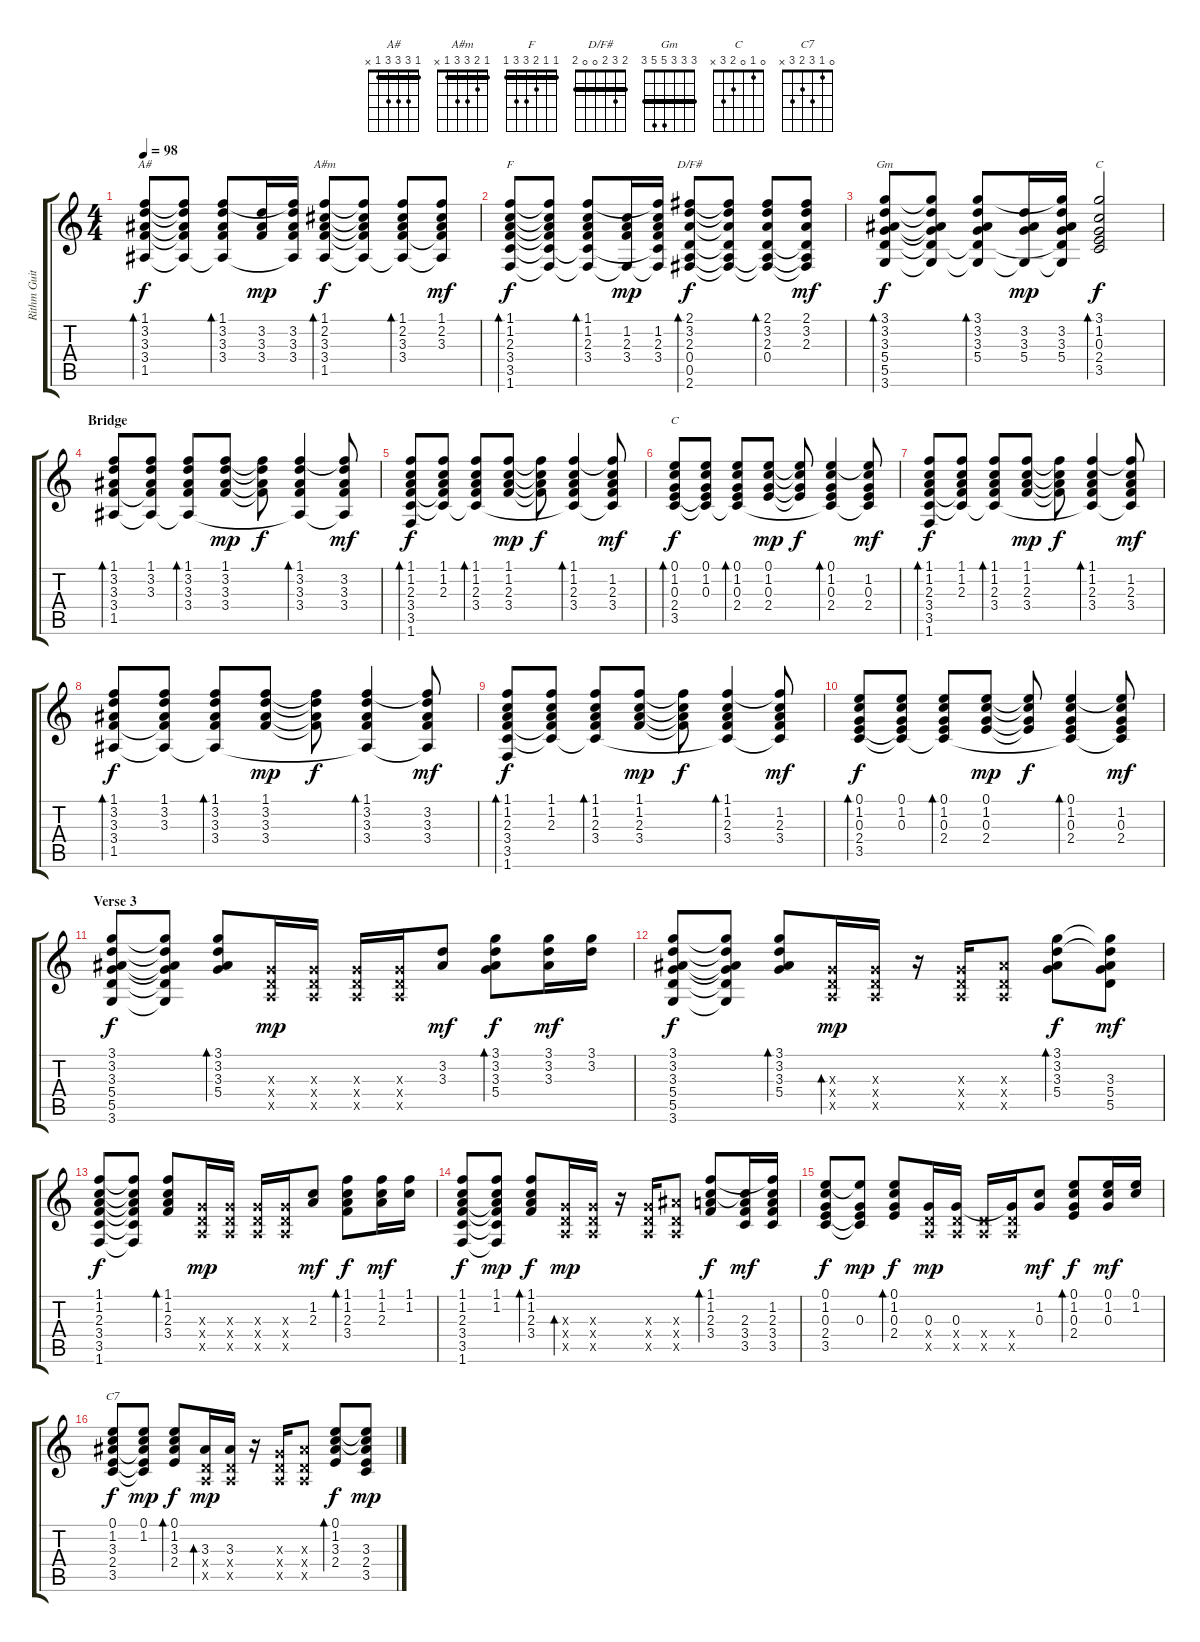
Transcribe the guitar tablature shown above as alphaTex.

\track ("Rithm Guitar (Steel)" "Rithm Guit") {instrument acousticguitarsteel}
\staff {score tabs}
\tuning (E4 B3 G3 D3 A2 E2) {hide}
\chord ("A#" 1 3 3 3 1 x) {barre 1}
\chord ("A#m" 1 2 3 3 1 x) {barre 1}
\chord ("F" 1 1 2 3 3 1) {barre 1}
\chord ("D/F#" 2 3 2 0 0 2) {barre 2}
\chord ("Gm" 3 3 3 5 5 3) {barre 3}
\chord ("C" 3 1 0 2 3 x)
\chord ("C" 0 1 0 2 3 x)
\chord ("C7" 0 1 3 2 3 x)
\ts (4 4)
\tempo 98
\clef g2
\ks c
(1.1 3.2 3.3 3.4 1.5).8{bd 60 ch "A#" dy f} (1.1{t} 3.2{t} 3.3{t} 3.4{t} 1.5{t}).8 (1.1 3.2 3.3 3.4 1.5{t}).8{bd 30} (3.2 3.3 3.4).16{dy mp} (1.1{t} 3.2 3.3 3.4 1.5{t}).16 (1.1 2.2 3.3 3.4 1.5).8{bd 60 ch "A#m" dy f} (1.1{t} 2.2{t} 3.3{t} 3.4{t} 1.5{t}).8 (1.1 2.2 3.3 3.4 1.5{t}).8{bd 30} (1.1 2.2 3.3 3.4{t} 1.5{t}).8{dy mf} |
(1.1 1.2 2.3 3.4 3.5 1.6).8{bd 60 ch "F" dy f} (1.1{t} 1.2{t} 2.3{t} 3.4{t} 3.5{t} 1.6{t}).8 (1.1 1.2 2.3 3.4 3.5{t} 1.6{t}).8{bd 30} (1.2 2.3 3.4 1.6{t}).16{dy mp} (1.1{t} 1.2 2.3 3.4 3.5{t} 1.6{t}).16 (2.1 3.2 2.3 0.4 0.5 2.6).8{bd 60 ch "D/F#" dy f} (2.1{t} 3.2{t} 2.3{t} 0.4{t} 0.5{t} 2.6{t}).8 (2.1 3.2 2.3 0.4 0.5{t} 2.6{t}).8{bd 30} (2.1 3.2 2.3 0.4{t} 0.5{t} 2.6{t}).8{dy mf} |
(3.1 3.2 3.3 5.4 5.5 3.6).8{bd 60 ch "Gm" dy f} (3.1{t} 3.2{t} 3.3{t} 5.4{t} 5.5{t} 3.6{t}).8 (3.1 3.2 3.3 5.4 5.5{t} 3.6{t}).8{bd 30} (3.2 3.3 5.4 3.6{t}).16{dy mp} (3.1{t} 3.2 3.3 5.4 5.5{t} 3.6{t}).16 (3.1 1.2 0.3 2.4 3.5).2{bd 60 ch "C" dy f} |
\section ("" "Bridge")
(1.1 3.2 3.3 3.4 1.5).8{bd 60} (1.1 3.2 3.3 3.4{t} 1.5{t}).8 (1.1 3.2 3.3 3.4 1.5{t}).8{bd 30} (1.1 3.2 3.3 3.4).8{dy mp} (1.1{t} 3.2{t} 3.3{t} 3.4{t}).8{dy f} (1.1 3.2 3.3 3.4 1.5{t}).4{bd 30} (1.1{t} 3.2 3.3 3.4 1.5{t}).8{dy mf} |
(1.1 1.2 2.3 3.4 3.5 1.6).8{bd 60 dy f} (1.1 1.2 2.3 3.4{t} 3.5{t}).8 (1.1 1.2 2.3 3.4 3.5{t}).8{bd 30} (1.1 1.2 2.3 3.4).8{dy mp} (1.1{t} 1.2{t} 2.3{t} 3.4{t}).8{dy f} (1.1 1.2 2.3 3.4 3.5{t}).4{bd 30} (1.1{t} 1.2 2.3 3.4 3.5{t}).8{dy mf} |
(0.1 1.2 0.3 2.4 3.5).8{bd 60 ch "C" dy f} (0.1 1.2 0.3 2.4{t} 3.5{t}).8 (0.1 1.2 0.3 2.4 3.5{t}).8{bd 30} (0.1 1.2 0.3 2.4).8{dy mp} (0.1{t} 1.2{t} 0.3{t} 2.4{t}).8{dy f} (0.1 1.2 0.3 2.4 3.5{t}).4{bd 30} (0.1{t} 1.2 0.3 2.4 3.5{t}).8{dy mf} |
(1.1 1.2 2.3 3.4 3.5 1.6).8{bd 60 dy f} (1.1 1.2 2.3 3.4{t} 3.5{t}).8 (1.1 1.2 2.3 3.4 3.5{t}).8{bd 30} (1.1 1.2 2.3 3.4).8{dy mp} (1.1{t} 1.2{t} 2.3{t} 3.4{t}).8{dy f} (1.1 1.2 2.3 3.4 3.5{t}).4{bd 30} (1.1{t} 1.2 2.3 3.4 3.5{t}).8{dy mf} |
(1.1 3.2 3.3 3.4 1.5).8{bd 60 dy f} (1.1 3.2 3.3 3.4{t} 1.5{t}).8 (1.1 3.2 3.3 3.4 1.5{t}).8{bd 30} (1.1 3.2 3.3 3.4).8{dy mp} (1.1{t} 3.2{t} 3.3{t} 3.4{t}).8{dy f} (1.1 3.2 3.3 3.4 1.5{t}).4{bd 30} (1.1{t} 3.2 3.3 3.4 1.5{t}).8{dy mf} |
(1.1 1.2 2.3 3.4 3.5 1.6).8{bd 60 dy f} (1.1 1.2 2.3 3.4{t} 3.5{t}).8 (1.1 1.2 2.3 3.4 3.5{t}).8{bd 30} (1.1 1.2 2.3 3.4).8{dy mp} (1.1{t} 1.2{t} 2.3{t} 3.4{t}).8{dy f} (1.1 1.2 2.3 3.4 3.5{t}).4{bd 30} (1.1{t} 1.2 2.3 3.4 3.5{t}).8{dy mf} |
(0.1 1.2 0.3 2.4 3.5).8{bd 60 dy f} (0.1 1.2 0.3 2.4{t} 3.5{t}).8 (0.1 1.2 0.3 2.4 3.5{t}).8{bd 30} (0.1 1.2 0.3 2.4).8{dy mp} (0.1{t} 1.2{t} 0.3{t} 2.4{t}).8{dy f} (0.1 1.2 0.3 2.4 3.5{t}).4{bd 30} (0.1{t} 1.2 0.3 2.4 3.5{t}).8{dy mf} |
\section ("" "Verse 3")
(3.1 3.2 3.3 5.4 5.5 3.6).8{dy f} (3.1{t} 3.2{t} 3.3{t} 5.4{t} 5.5{t} 3.6{t}).8 (3.1 3.2 3.3 5.4).8{bd 30} (0.3{x} 0.4{x} 0.5{x}).16{dy mp} (0.3{x} 0.4{x} 0.5{x}).16 (0.3{x} 0.4{x} 0.5{x}).16 (0.3{x} 0.4{x} 0.5{x}).16 (3.2 3.3).8{dy mf} (3.1 3.2 3.3 5.4).8{bd 30 dy f} (3.1 3.2 3.3).16{dy mf} (3.1 3.2).16 |
(3.1 3.2 3.3 5.4 5.5 3.6).8{dy f} (3.1{t} 3.2{t} 3.3{t} 5.4{t} 5.5{t} 3.6{t}).8 (3.1 3.2 3.3 5.4).8{bd 30} (0.3{x} 0.4{x} 0.5{x}).16{bd 120 dy mp} (0.3{x} 0.4{x} 0.5{x}).16 r.16 (0.3{x} 0.4{x} 0.5{x}).16 (3.3{x} 0.4{x} 0.5{x}).8 (3.1 3.2 3.3 5.4).8{bd 30 dy f} (3.1{t} 3.2{t} 3.3 5.4 5.5).8{dy mf} |
(1.1 1.2 2.3 3.4 3.5 1.6).8{dy f} (1.1{t} 1.2{t} 2.3{t} 3.4{t} 3.5{t} 1.6{t}).8 (1.1 1.2 2.3 3.4).8{bd 30} (0.3{x} 0.4{x} 0.5{x}).16{dy mp} (0.3{x} 0.4{x} 0.5{x}).16 (0.3{x} 0.4{x} 0.5{x}).16 (0.3{x} 0.4{x} 0.5{x}).16 (1.2 2.3).8{dy mf} (1.1 1.2 2.3 3.4).8{bd 30 dy f} (1.1 1.2 2.3).16{dy mf} (1.1 1.2).16 |
(1.1 1.2 2.3 3.4 3.5 1.6).8{dy f} (1.1 1.2 2.3{t} 3.4{t} 3.5{t} 1.6{t}).8{dy mp} (1.1 1.2 2.3 3.4).8{bd 30 dy f} (0.3{x} 0.4{x} 0.5{x}).16{bd 120 dy mp} (0.3{x} 0.4{x} 0.5{x}).16 r.16 (0.3{x} 0.4{x} 0.5{x}).16 (3.3{x} 0.4{x} 0.5{x}).8 (1.1 1.2 2.3 3.4).8{bd 30 dy f} (1.2{t} 2.3 3.4 3.5).16{dy mf} (1.1{t} 1.2 2.3 3.4 3.5).16 |
(0.1 1.2 0.3 2.4 3.5).8{dy f} (0.1{t} 0.3 2.4{t} 3.5{t}).8{dy mp} (0.1 1.2 0.3 2.4).8{bd 30 dy f} (0.3 0.4{x} 0.5{x}).16{dy mp} (0.3 0.4{x} 0.5{x}).16 (0.4{x} 0.5{x}).16 (0.3{t} 0.4{x} 0.5{x}).16 (1.2 0.3).8{dy mf} (0.1 1.2 0.3 2.4).8{bd 30 dy f} (0.1 1.2 0.3).16{dy mf} (0.1 1.2).16 |
(0.1 1.2 3.3 2.4 3.5).8{ch "C7" dy f} (0.1 1.2 3.3{t} 2.4{t} 3.5{t}).8{dy mp} (0.1 1.2 3.3 2.4).8{bd 30 dy f} (3.3 0.4{x} 0.5{x}).16{bd 120 dy mp} (3.3 0.4{x} 0.5{x}).16 r.16 (0.3{x} 0.4{x} 0.5{x}).16 (3.3{x} 0.4{x} 0.5{x}).8 (0.1 1.2 3.3 2.4).8{bd 30 dy f} (0.1{t} 1.2{t} 3.3 2.4 3.5).8{dy mp}
